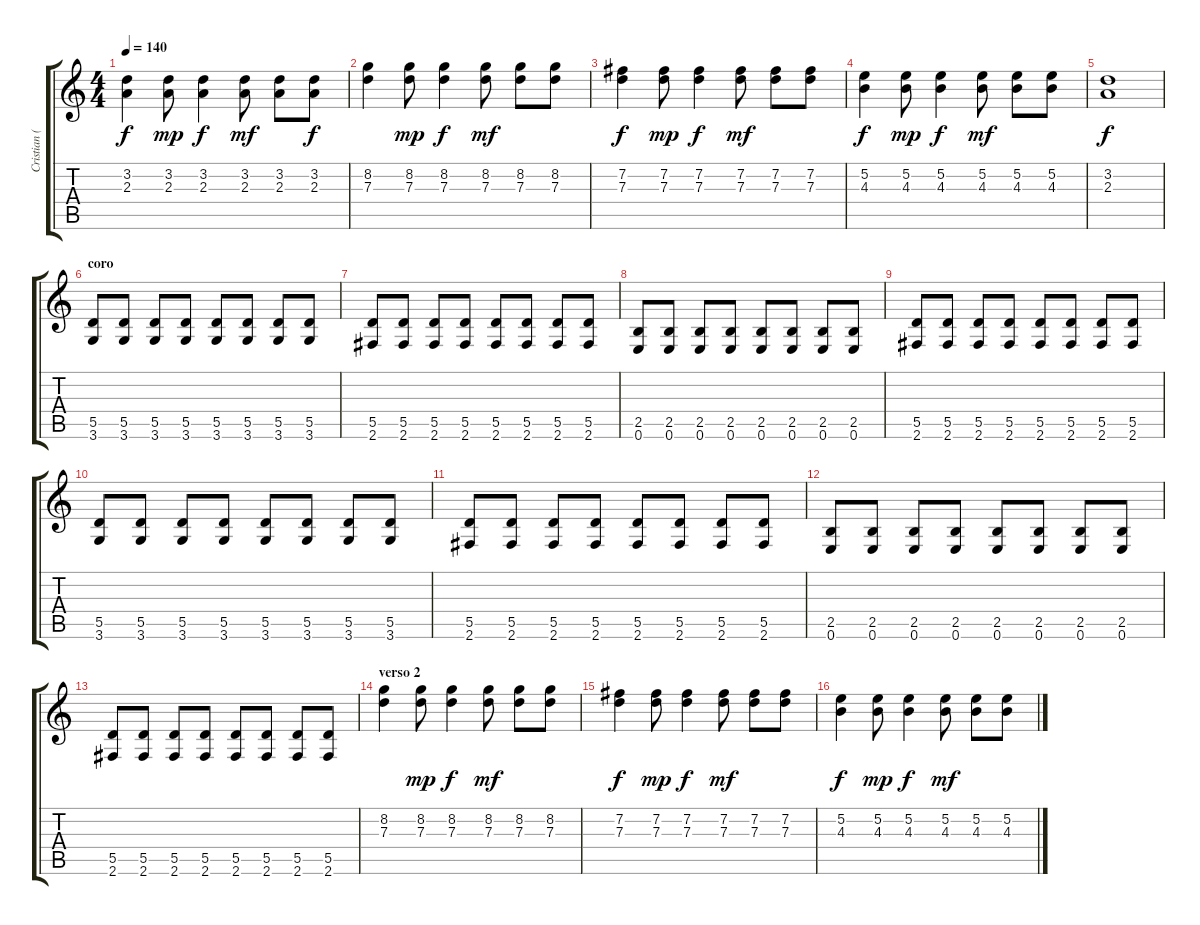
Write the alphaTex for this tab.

\track ("Cristian (guitarra)" "Cristian (") {instrument electricguitarclean}
\staff {score tabs}
\tuning (E4 B3 G3 D3 A2 E2) {hide}
\ts (4 4)
\tempo 140
\clef g2
\ks c
(3.2 2.3).4{dy f} (3.2 2.3).8{dy mp} (3.2 2.3).4{dy f} (3.2 2.3).8{dy mf} (3.2 2.3).8 (3.2 2.3).8{dy f} |
(8.2 7.3).4 (8.2 7.3).8{dy mp} (8.2 7.3).4{dy f} (8.2 7.3).8{dy mf} (8.2 7.3).8 (8.2 7.3).8 |
(7.2 7.3).4{dy f} (7.2 7.3).8{dy mp} (7.2 7.3).4{dy f} (7.2 7.3).8{dy mf} (7.2 7.3).8 (7.2 7.3).8 |
(5.2 4.3).4{dy f} (5.2 4.3).8{dy mp} (5.2 4.3).4{dy f} (5.2 4.3).8{dy mf} (5.2 4.3).8 (5.2 4.3).8 |
(3.2 2.3).1{dy f} |
\section ("" "coro")
(5.5 3.6).8{volume 10 balance 6} (5.5 3.6).8 (5.5 3.6).8 (5.5 3.6).8 (5.5 3.6).8 (5.5 3.6).8 (5.5 3.6).8 (5.5 3.6).8 |
(5.5 2.6).8 (5.5 2.6).8 (5.5 2.6).8 (5.5 2.6).8 (5.5 2.6).8 (5.5 2.6).8 (5.5 2.6).8 (5.5 2.6).8 |
(2.5 0.6).8 (2.5 0.6).8 (2.5 0.6).8 (2.5 0.6).8 (2.5 0.6).8 (2.5 0.6).8 (2.5 0.6).8 (2.5 0.6).8 |
(5.5 2.6).8 (5.5 2.6).8 (5.5 2.6).8 (5.5 2.6).8 (5.5 2.6).8 (5.5 2.6).8 (5.5 2.6).8 (5.5 2.6).8 |
(5.5 3.6).8 (5.5 3.6).8 (5.5 3.6).8 (5.5 3.6).8 (5.5 3.6).8 (5.5 3.6).8 (5.5 3.6).8 (5.5 3.6).8 |
(5.5 2.6).8 (5.5 2.6).8 (5.5 2.6).8 (5.5 2.6).8 (5.5 2.6).8 (5.5 2.6).8 (5.5 2.6).8 (5.5 2.6).8 |
(2.5 0.6).8 (2.5 0.6).8 (2.5 0.6).8 (2.5 0.6).8 (2.5 0.6).8 (2.5 0.6).8 (2.5 0.6).8 (2.5 0.6).8 |
(5.5 2.6).8 (5.5 2.6).8 (5.5 2.6).8 (5.5 2.6).8 (5.5 2.6).8 (5.5 2.6).8 (5.5 2.6).8 (5.5 2.6).8 |
\section ("" "verso 2")
(8.2 7.3).4{volume 9 balance 2} (8.2 7.3).8{dy mp} (8.2 7.3).4{dy f} (8.2 7.3).8{dy mf} (8.2 7.3).8 (8.2 7.3).8 |
(7.2 7.3).4{dy f} (7.2 7.3).8{dy mp} (7.2 7.3).4{dy f} (7.2 7.3).8{dy mf} (7.2 7.3).8 (7.2 7.3).8 |
(5.2 4.3).4{dy f} (5.2 4.3).8{dy mp} (5.2 4.3).4{dy f} (5.2 4.3).8{dy mf} (5.2 4.3).8 (5.2 4.3).8
